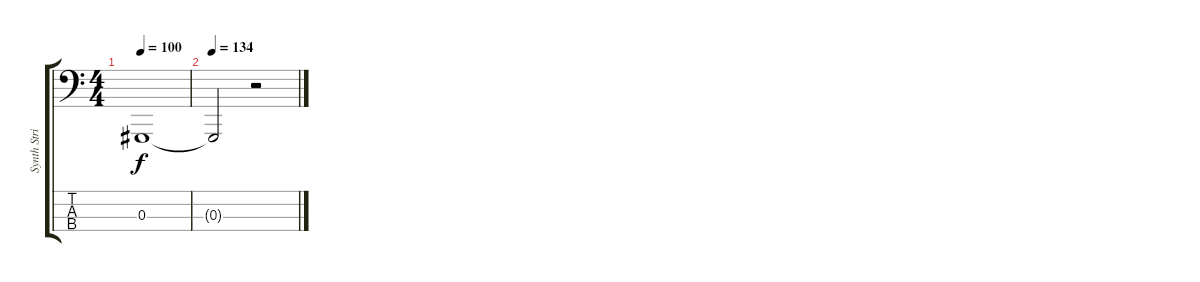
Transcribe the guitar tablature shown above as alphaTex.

\track ("Synth Strings 1" "Synth Stri") {instrument synthstrings1}
\staff {score tabs}
\tuning (Gb2 Db2 Ab1 Eb1) {hide}
\ts (4 4)
\tempo 100
\clef f4
\ks c
0.3{t}.1{dy f} |
\tempo 134
0.3{t}.2 r.2
